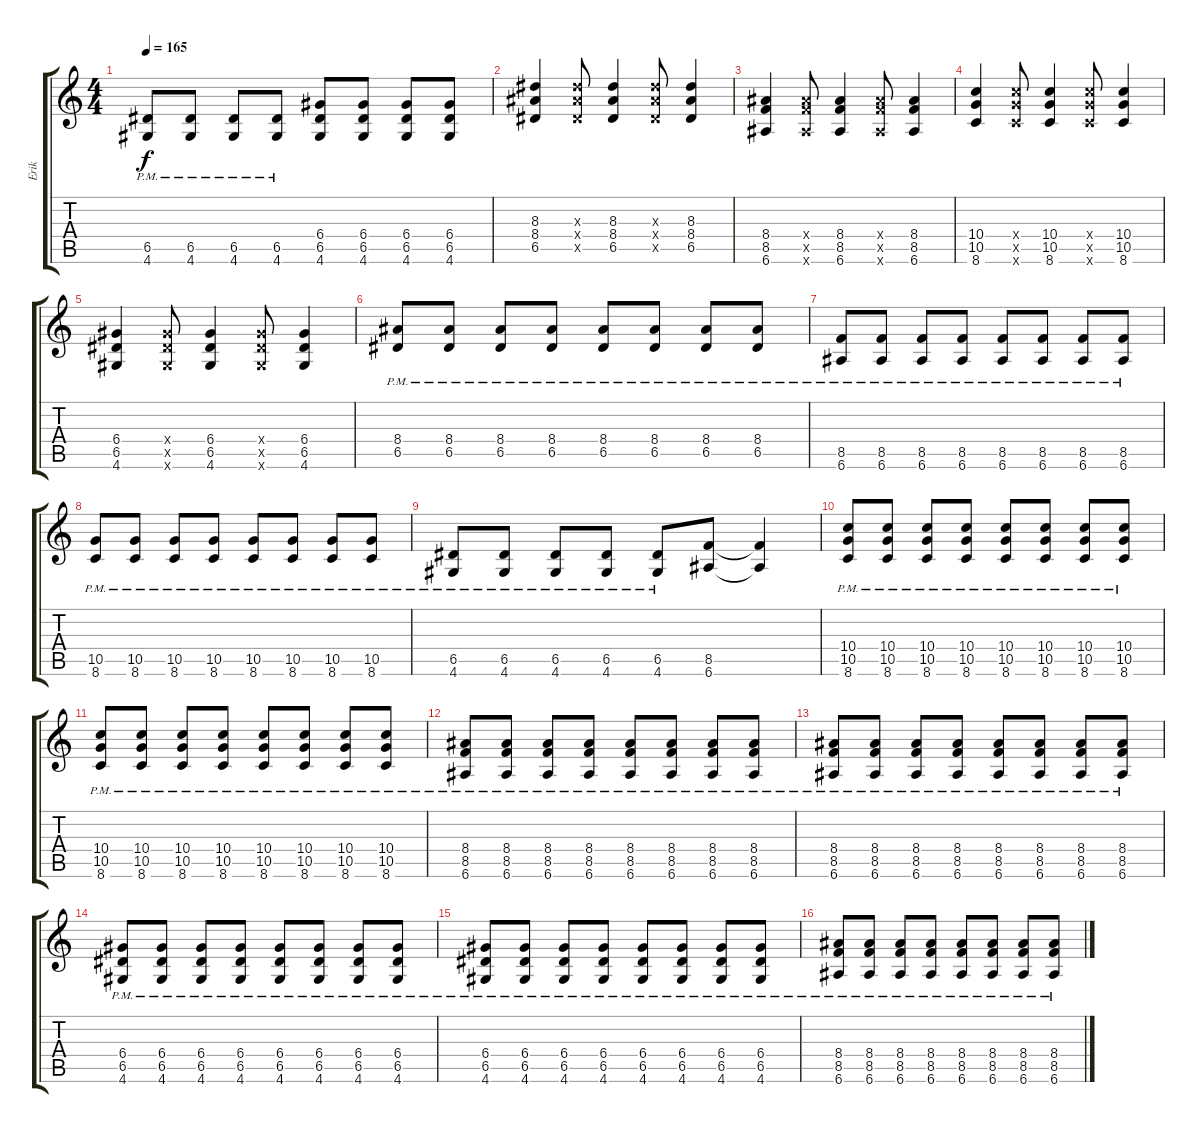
\track ("Erik" "Erik") {instrument distortionguitar}
\staff {score tabs}
\tuning (E4 B3 G3 D3 A2 E2) {hide}
\ts (4 4)
\tempo 165
\clef g2
\ks c
(6.5{pm} 4.6{pm}).8{dy f} (6.5{pm} 4.6{pm}).8 (6.5{pm} 4.6{pm}).8 (6.5{pm} 4.6{pm}).8 (6.4 6.5 4.6).8 (6.4 6.5 4.6).8 (6.4 6.5 4.6).8 (6.4 6.5 4.6).8 |
(8.3 8.4 6.5).4 (8.3{x} 8.4{x} 6.5{x}).8 (8.3 8.4 6.5).4 (8.3{x} 8.4{x} 6.5{x}).8 (8.3 8.4 6.5).4 |
(8.4 8.5 6.6).4 (8.4{x} 8.5{x} 6.6{x}).8 (8.4 8.5 6.6).4 (8.4{x} 8.5{x} 6.6{x}).8 (8.4 8.5 6.6).4 |
(10.4 10.5 8.6).4 (10.4{x} 10.5{x} 8.6{x}).8 (10.4 10.5 8.6).4 (10.4{x} 10.5{x} 8.6{x}).8 (10.4 10.5 8.6).4 |
(6.4 6.5 4.6).4 (6.4{x} 6.5{x} 4.6{x}).8 (6.4 6.5 4.6).4 (6.4{x} 6.5{x} 4.6{x}).8 (6.4 6.5 4.6).4 |
(8.4{pm} 6.5{pm}).8 (8.4{pm} 6.5{pm}).8 (8.4{pm} 6.5{pm}).8 (8.4{pm} 6.5{pm}).8 (8.4{pm} 6.5{pm}).8 (8.4{pm} 6.5{pm}).8 (8.4{pm} 6.5{pm}).8 (8.4{pm} 6.5{pm}).8 |
(8.5{pm} 6.6{pm}).8 (8.5{pm} 6.6{pm}).8 (8.5{pm} 6.6{pm}).8 (8.5{pm} 6.6{pm}).8 (8.5{pm} 6.6{pm}).8 (8.5{pm} 6.6{pm}).8 (8.5{pm} 6.6{pm}).8 (8.5{pm} 6.6{pm}).8 |
(10.5{pm} 8.6{pm}).8 (10.5{pm} 8.6{pm}).8 (10.5{pm} 8.6{pm}).8 (10.5{pm} 8.6{pm}).8 (10.5{pm} 8.6{pm}).8 (10.5{pm} 8.6{pm}).8 (10.5{pm} 8.6{pm}).8 (10.5{pm} 8.6{pm}).8 |
(6.5{pm} 4.6{pm}).8 (6.5{pm} 4.6{pm}).8 (6.5{pm} 4.6{pm}).8 (6.5{pm} 4.6{pm}).8 (6.5{pm} 4.6{pm}).8 (8.5 6.6).8 (8.5{t} 6.6{t}).4 |
(10.4{pm} 10.5{pm} 8.6{pm}).8{volume 16} (10.4{pm} 10.5{pm} 8.6{pm}).8 (10.4{pm} 10.5{pm} 8.6{pm}).8 (10.4{pm} 10.5{pm} 8.6{pm}).8 (10.4{pm} 10.5{pm} 8.6{pm}).8 (10.4{pm} 10.5{pm} 8.6{pm}).8 (10.4{pm} 10.5{pm} 8.6{pm}).8 (10.4{pm} 10.5{pm} 8.6{pm}).8 |
(10.4{pm} 10.5{pm} 8.6{pm}).8 (10.4{pm} 10.5{pm} 8.6{pm}).8 (10.4{pm} 10.5{pm} 8.6{pm}).8 (10.4{pm} 10.5{pm} 8.6{pm}).8 (10.4{pm} 10.5{pm} 8.6{pm}).8 (10.4{pm} 10.5{pm} 8.6{pm}).8 (10.4{pm} 10.5{pm} 8.6{pm}).8 (10.4{pm} 10.5{pm} 8.6{pm}).8 |
(8.4{pm} 8.5{pm} 6.6{pm}).8 (8.4{pm} 8.5{pm} 6.6{pm}).8 (8.4{pm} 8.5{pm} 6.6{pm}).8 (8.4{pm} 8.5{pm} 6.6{pm}).8 (8.4{pm} 8.5{pm} 6.6{pm}).8 (8.4{pm} 8.5{pm} 6.6{pm}).8 (8.4{pm} 8.5{pm} 6.6{pm}).8 (8.4{pm} 8.5{pm} 6.6{pm}).8 |
(8.4{pm} 8.5{pm} 6.6{pm}).8 (8.4{pm} 8.5{pm} 6.6{pm}).8 (8.4{pm} 8.5{pm} 6.6{pm}).8 (8.4{pm} 8.5{pm} 6.6{pm}).8 (8.4{pm} 8.5{pm} 6.6{pm}).8 (8.4{pm} 8.5{pm} 6.6{pm}).8 (8.4{pm} 8.5{pm} 6.6{pm}).8 (8.4{pm} 8.5{pm} 6.6{pm}).8 |
(6.4{pm} 6.5{pm} 4.6{pm}).8 (6.4{pm} 6.5{pm} 4.6{pm}).8 (6.4{pm} 6.5{pm} 4.6{pm}).8 (6.4{pm} 6.5{pm} 4.6{pm}).8 (6.4{pm} 6.5{pm} 4.6{pm}).8 (6.4{pm} 6.5{pm} 4.6{pm}).8 (6.4{pm} 6.5{pm} 4.6{pm}).8 (6.4{pm} 6.5{pm} 4.6{pm}).8 |
(6.4{pm} 6.5{pm} 4.6{pm}).8 (6.4{pm} 6.5{pm} 4.6{pm}).8 (6.4{pm} 6.5{pm} 4.6{pm}).8 (6.4{pm} 6.5{pm} 4.6{pm}).8 (6.4{pm} 6.5{pm} 4.6{pm}).8 (6.4{pm} 6.5{pm} 4.6{pm}).8 (6.4{pm} 6.5{pm} 4.6{pm}).8 (6.4{pm} 6.5{pm} 4.6{pm}).8 |
(8.4{pm} 8.5{pm} 6.6{pm}).8 (8.4{pm} 8.5{pm} 6.6{pm}).8 (8.4{pm} 8.5{pm} 6.6{pm}).8 (8.4{pm} 8.5{pm} 6.6{pm}).8 (8.4{pm} 8.5{pm} 6.6{pm}).8 (8.4{pm} 8.5{pm} 6.6{pm}).8 (8.4{pm} 8.5{pm} 6.6{pm}).8 (8.4{pm} 8.5{pm} 6.6{pm}).8
